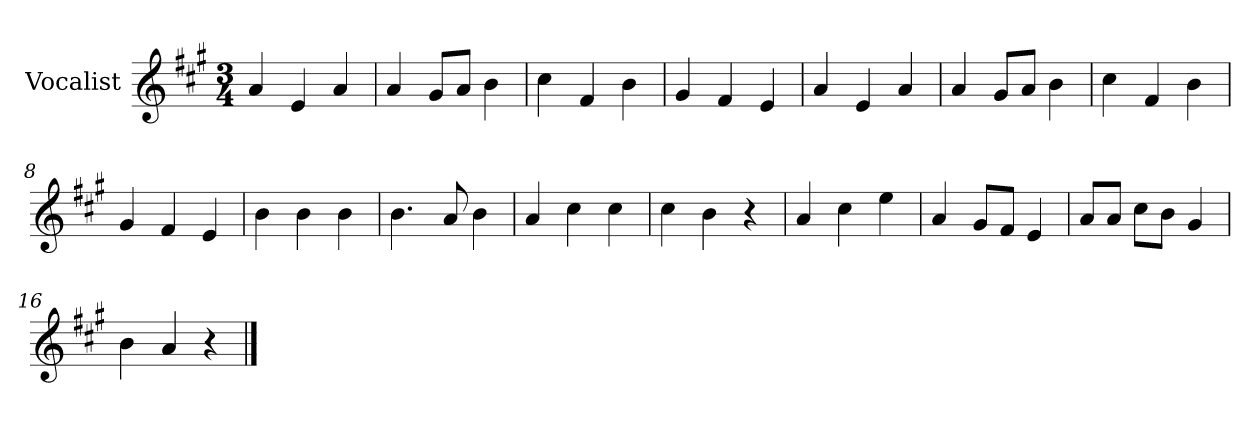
**kern
*part1
*staff1
*I"Vocalist
*k[f#c#g#]
*A:
*M3/4
=1
4a
4e
4a
=2
4a
8g#L
8aJ
4b
=3
4cc#
4f#
4b
=4
4g#
4f#
4e
=5
4a
4e
4a
=6
4a
8g#L
8aJ
4b
=7
4cc#
4f#
4b
=8
4g#
4f#
4e
=9
4b
4b
4b
=10
4.b
8a
4b
=11
4a
4cc#
4cc#
=12
4cc#
4b
4r
=13
4a
4cc#
4ee
=14
4a
8g#L
8f#J
4e
=15
8aL
8aJ
8cc#L
8bJ
4g#
=16
4b
4a
4r
==
*-
